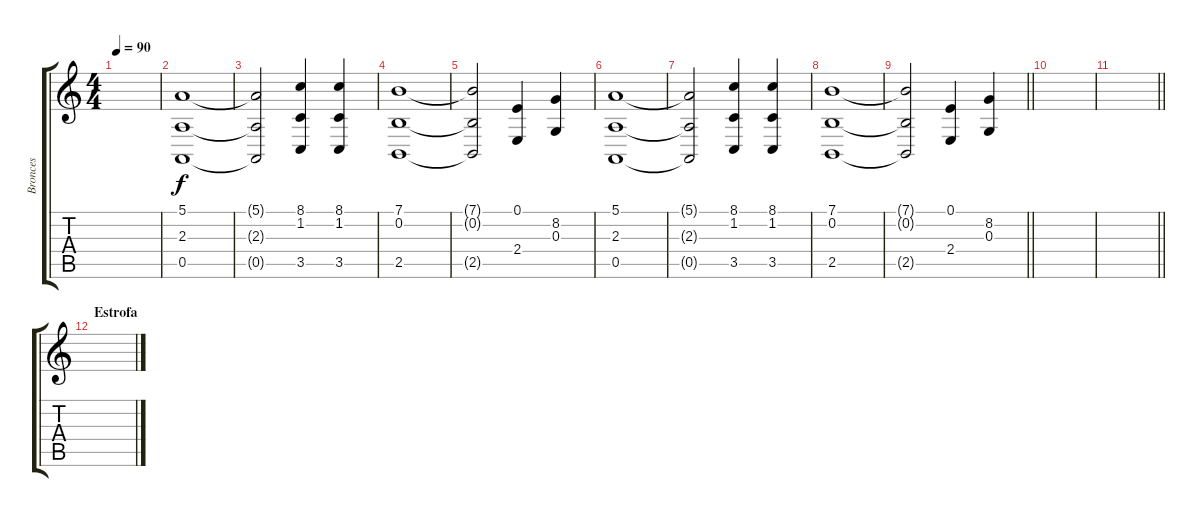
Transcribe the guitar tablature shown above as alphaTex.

\track ("Bronces" "Bronces") {instrument brasssection}
\staff {score tabs}
\tuning (E4 B3 G3 D3 A2 E2) {hide}
\ts (4 4)
\tempo 90
\clef g2
\ks c
|
(5.1 2.3 0.5).1 |
(5.1{t} 2.3{t} 0.5{t}).2 (8.1 1.2 3.5).4 (8.1 1.2 3.5).4 |
(7.1 0.2 2.5).1 |
(7.1{t} 0.2{t} 2.5{t}).2 (0.1 2.4).4 (8.2 0.3).4 |
(5.1 2.3 0.5).1 |
(5.1{t} 2.3{t} 0.5{t}).2 (8.1 1.2 3.5).4 (8.1 1.2 3.5).4 |
(7.1 0.2 2.5).1 |
\barLineRight lightlight
(7.1{t} 0.2{t} 2.5{t}).2 (0.1 2.4).4 (8.2 0.3).4 |
|
\barLineRight lightlight
|
\section ("" "Estrofa")
